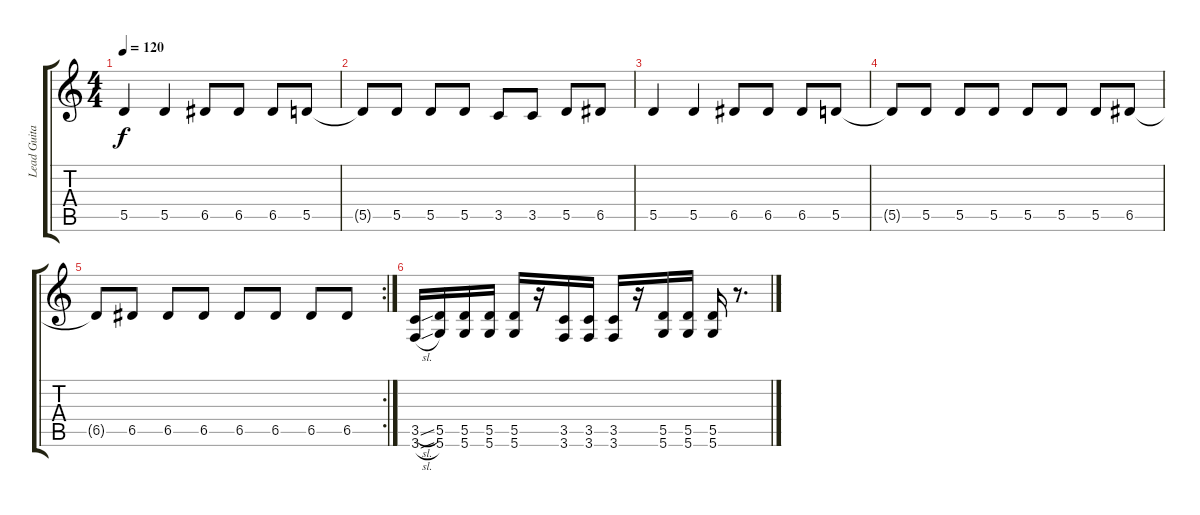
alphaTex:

\track ("Lead Guitar" "Lead Guita") {instrument distortionguitar}
\staff {score tabs}
\tuning (E4 B3 G3 D3 A2 D2) {hide}
\ts (4 4)
\tempo 120
\clef g2
\ks c
5.5.4{dy f} 5.5.4 6.5.8 6.5.8 6.5.8 5.5.8 |
5.5{t}.8 5.5.8 5.5.8 5.5.8 3.5.8 3.5.8 5.5.8 6.5.8 |
5.5.4 5.5.4 6.5.8 6.5.8 6.5.8 5.5.8 |
5.5{t}.8 5.5.8 5.5.8 5.5.8 5.5.8 5.5.8 5.5.8 6.5.8 |
\rc 2
6.5{t}.8 6.5.8 6.5.8 6.5.8 6.5.8 6.5.8 6.5.8 6.5.8 |
(3.5{sl} 3.6{sl}).16 (5.5 5.6).16 (5.5 5.6).16 (5.5 5.6).16 (5.5 5.6).16 r.16 (3.5 3.6).16 (3.5 3.6).16 (3.5 3.6).16 r.16 (5.5 5.6).16 (5.5 5.6).16 (5.5 5.6).16 r.8{d}
